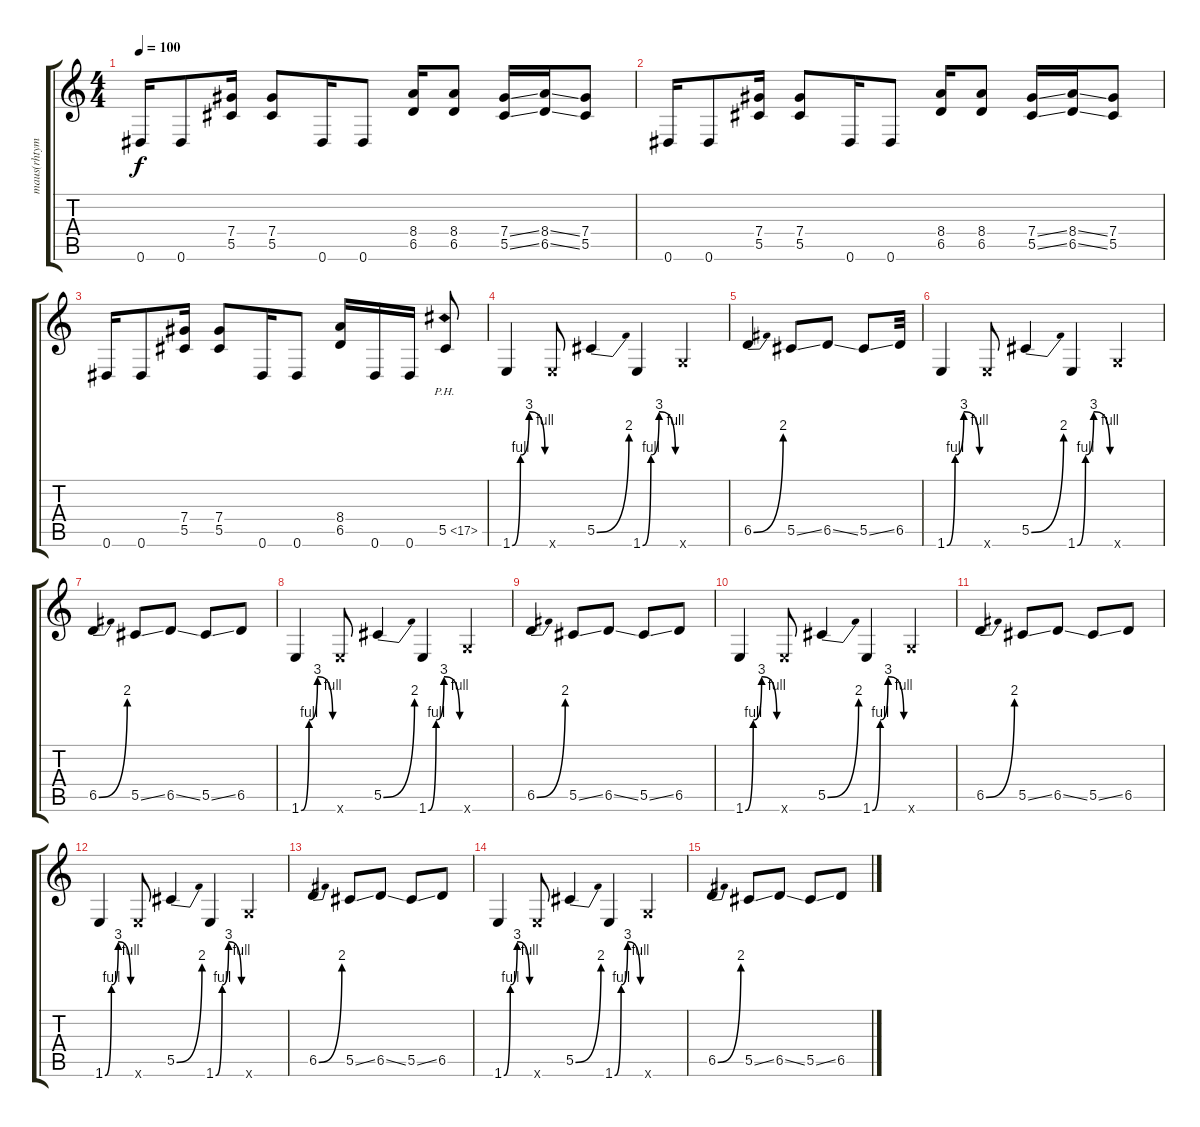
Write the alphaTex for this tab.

\track ("maus(rhtym guitar)" "maus(rhtym") {instrument distortionguitar}
\staff {score tabs}
\tuning (Eb4 Bb3 Gb3 Db3 Ab2 Eb2) {hide}
\ts (4 4)
\tempo 100
\clef g2
\ks c
0.6.16{dy f} 0.6.8 (7.4 5.5).16 (7.4 5.5).8 0.6.16 0.6.8 (8.4 6.5).16 (8.4 6.5).8 (7.4{ss} 5.5{ss}).16 (8.4{ss} 6.5{ss}).16 (7.4 5.5).8 |
0.6.16 0.6.8 (7.4 5.5).16 (7.4 5.5).8 0.6.16 0.6.8 (8.4 6.5).16 (8.4 6.5).8 (7.4{ss} 5.5{ss}).16 (8.4{ss} 6.5{ss}).16 (7.4 5.5).8 |
0.6.16 0.6.8 (7.4 5.5).16 (7.4 5.5).8 0.6.16 0.6.8 (8.4 6.5).16 0.6.16 0.6.16 5.5{ph 12}.8 |
1.6{be (custom 0 0 15 4 31 12 60 4)}.4 1.6{x}.8 5.5{be (bend 0 0 60 8)}.4 1.6{be (custom 0 0 15 4 30 12 60 4)}.4 4.6{x}.4 |
6.5{be (bend 0 0 60 8)}.4 5.5{ss}.8 6.5{ss}.8 5.5{ss}.8 6.5.32 |
1.6{be (custom 0 0 15 4 31 12 60 4)}.4 1.6{x}.8 5.5{be (bend 0 0 60 8)}.4 1.6{be (custom 0 0 15 4 30 12 60 4)}.4{volume 4} 4.6{x}.4 |
6.5{be (bend 0 0 60 8)}.4 5.5{ss}.8 6.5{ss}.8 5.5{ss}.8 6.5.8 |
1.6{be (custom 0 0 15 4 31 12 60 4)}.4 1.6{x}.8 5.5{be (bend 0 0 60 8)}.4 1.6{be (custom 0 0 15 4 30 12 60 4)}.4 4.6{x}.4 |
6.5{be (bend 0 0 60 8)}.4 5.5{ss}.8 6.5{ss}.8 5.5{ss}.8 6.5.8 |
1.6{be (custom 0 0 15 4 31 12 60 4)}.4 1.6{x}.8 5.5{be (bend 0 0 60 8)}.4 1.6{be (custom 0 0 15 4 30 12 60 4)}.4 4.6{x}.4 |
6.5{be (bend 0 0 60 8)}.4 5.5{ss}.8 6.5{ss}.8 5.5{ss}.8 6.5.8 |
1.6{be (custom 0 0 15 4 31 12 60 4)}.4 1.6{x}.8 5.5{be (bend 0 0 60 8)}.4 1.6{be (custom 0 0 15 4 30 12 60 4)}.4 4.6{x}.4 |
6.5{be (bend 0 0 60 8)}.4 5.5{ss}.8 6.5{ss}.8 5.5{ss}.8 6.5.8 |
1.6{be (custom 0 0 15 4 31 12 60 4)}.4 1.6{x}.8 5.5{be (bend 0 0 60 8)}.4 1.6{be (custom 0 0 15 4 30 12 60 4)}.4 4.6{x}.4 |
6.5{be (bend 0 0 60 8)}.4 5.5{ss}.8 6.5{ss}.8 5.5{ss}.8 6.5.8
